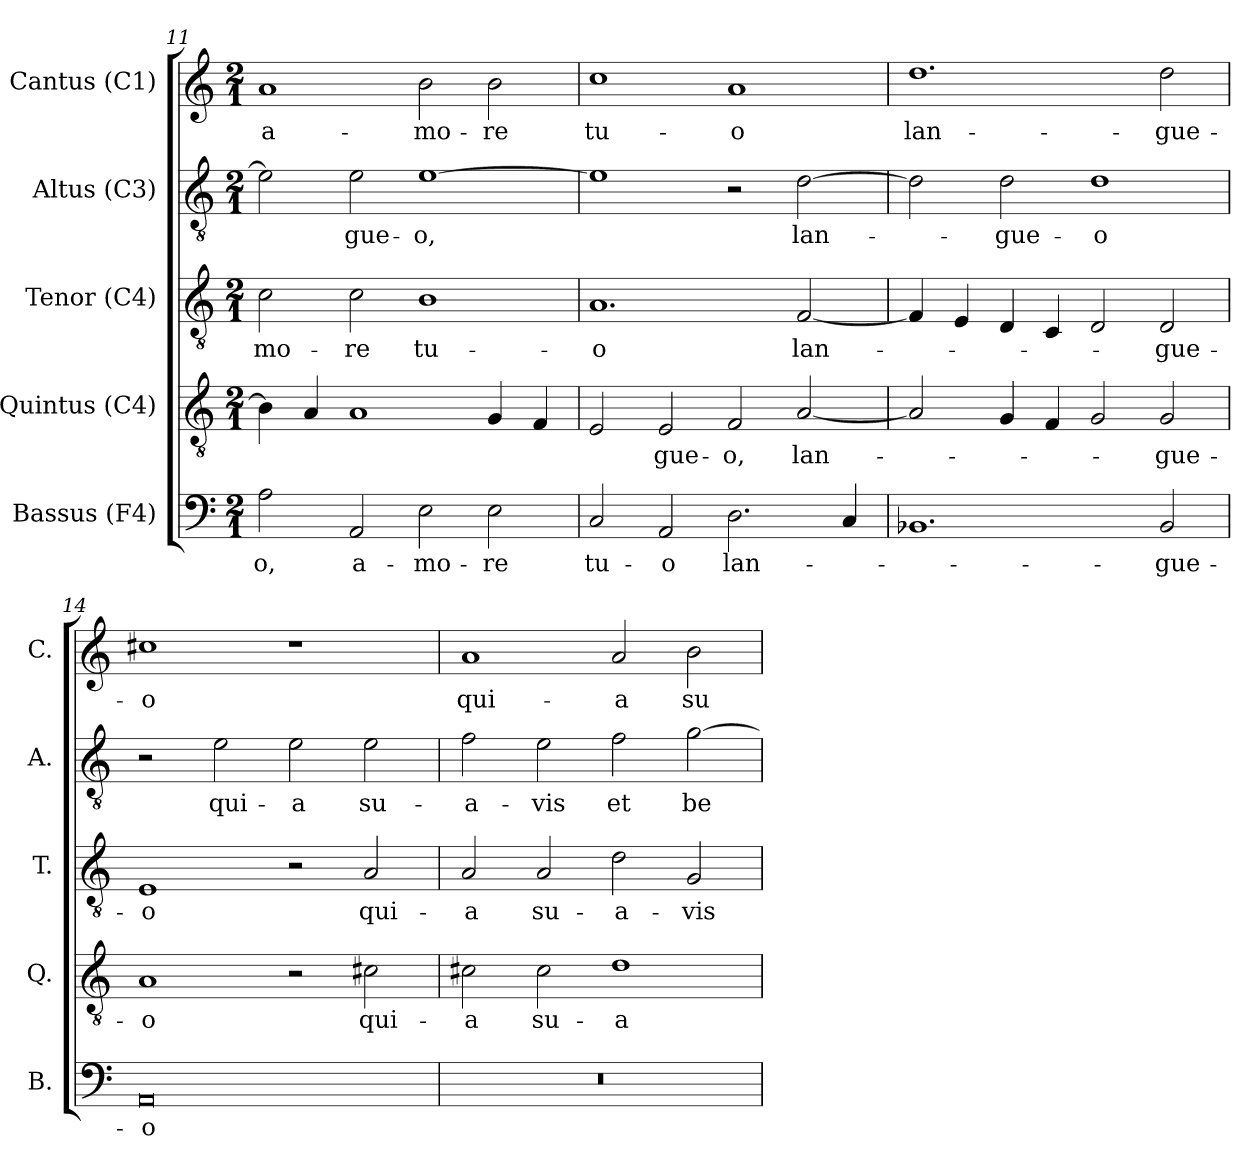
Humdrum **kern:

**kern	**text	**kern	**text	**kern	**text	**kern	**text	**kern	**text
*part5	*part5	*part4	*part4	*part3	*part3	*part2	*part2	*part1	*part1
*staff5	*staff5	*staff4	*staff4	*staff3	*staff3	*staff2	*staff2	*staff1	*staff1
*I"Bassus (F4)	*	*I"Quintus (C4)	*	*I"Tenor (C4)	*	*I"Altus (C3)	*	*I"Cantus (C1)	*
*I'B.	*	*I'Q.	*	*I'T.	*	*I'A.	*	*I'C.	*
*clefF4	*	*clefGv2	*	*clefGv2	*	*clefGv2	*	*clefG2	*
*	*	*ITrd7c12	*	*ITrd7c12	*	*ITrd7c12	*	*	*
*k[]	*	*k[]	*	*k[]	*	*k[]	*	*k[]	*
*C:	*	*C:	*	*C:	*	*C:	*	*C:	*
*M2/1	*	*M2/1	*	*M2/1	*	*M2/1	*	*M2/1	*
=11	=11	=11	=11	=11	=11	=11	=11	=11	=11
!	!LO:LY:b:color=#000000	!	!	!	!	!	!	!	!
!	!	!	!	!	!LO:LY:b:color=#000000	!	!	!	!
!	!	!	!	!	!	!	!	!	!LO:LY:b:color=#000000
2Ai\	-o,	4BBi\]	.	2Ci\	-mo-	2Ei\]	.	1ai	a-
.	.	4AAi/	.	.	.	.	.	.	.
!	!LO:LY:b:color=#000000	!	!	!	!	!	!	!	!
!	!	!	!	!	!LO:LY:b:color=#000000	!	!	!	!
!	!	!	!	!	!	!	!LO:LY:b:color=#000000	!	!
2AAi/	a-	1AAi	.	2Ci\	-re	2Ei\	-gue-	.	.
!	!LO:LY:b:color=#000000	!	!	!	!	!	!	!	!
!	!	!	!	!	!LO:LY:b:color=#000000	!	!	!	!
!	!	!	!	!	!	!	!LO:LY:b:color=#000000	!	!
!	!	!	!	!	!	!	!	!	!LO:LY:b:color=#000000
2Ei\	-mo-	.	.	1BBi	tu-	[1Ei	-o,	2bi\	-mo-
!	!LO:LY:b:color=#000000	!	!	!	!	!	!	!	!
!	!	!	!	!	!	!	!	!	!LO:LY:b:color=#000000
2Ei\	-re	4GGi/	.	.	.	.	.	2bi\	-re
.	.	4FFi/	.	.	.	.	.	.	.
!!LO:PB:g=z
=12	=12	=12	=12	=12	=12	=12	=12	=12	=12
!	!LO:LY:b:color=#000000	!	!	!	!	!	!	!	!
!	!	!	!	!	!LO:LY:b:color=#000000	!	!	!	!
!	!	!	!	!	!	!	!	!	!LO:LY:b:color=#000000
2Ci/	tu-	2EEi/	.	1.AAi	-o	1Ei]	.	1cci	tu-
!	!LO:LY:b:color=#000000	!	!	!	!	!	!	!	!
!	!	!	!LO:LY:b:color=#000000	!	!	!	!	!	!
2AAi/	-o	2EEi/	-gue-	.	.	.	.	.	.
!	!LO:LY:b:color=#000000	!	!	!	!	!	!	!	!
!	!	!	!LO:LY:b:color=#000000	!	!	!	!	!	!
!	!	!	!	!	!	!	!	!	!LO:LY:b:color=#000000
2.Di\	lan-	2FFi/	-o,	.	.	2r	.	1ai	-o
!	!	!	!LO:LY:b:color=#000000	!	!	!	!	!	!
!	!	!	!	!	!LO:LY:b:color=#000000	!	!	!	!
!	!	!	!	!	!	!	!LO:LY:b:color=#000000	!	!
.	.	[2AAi/	lan-	[2FFi/	lan-	[2Di\	lan-	.	.
4Ci/	.	.	.	.	.	.	.	.	.
=13	=13	=13	=13	=13	=13	=13	=13	=13	=13
!	!	!	!	!	!	!	!	!	!LO:LY:b:color=#000000
1.BB-Xi	.	2AAi/]	.	4FFi/]	.	2Di\]	.	1.ddi	lan-
.	.	.	.	4EEi/	.	.	.	.	.
!	!	!	!	!	!	!	!LO:LY:b:color=#000000	!	!
.	.	4GGi/	.	4DDi/	.	2Di\	-gue-	.	.
.	.	4FFi/	.	4CCi/	.	.	.	.	.
!	!	!	!	!	!	!	!LO:LY:b:color=#000000	!	!
.	.	2GGi/	.	2DDi/	.	1Di	-o	.	.
!	!LO:LY:b:color=#000000	!	!	!	!	!	!	!	!
!	!	!	!LO:LY:b:color=#000000	!	!	!	!	!	!
!	!	!	!	!	!LO:LY:b:color=#000000	!	!	!	!
!	!	!	!	!	!	!	!	!	!LO:LY:b:color=#000000
2BB-i/	-gue-	2GGi/	-gue-	2DDi/	-gue-	.	.	2ddi\	-gue-
=14	=14	=14	=14	=14	=14	=14	=14	=14	=14
!	!LO:LY:b:color=#000000	!	!	!	!	!	!	!	!
!	!	!	!LO:LY:b:color=#000000	!	!	!	!	!	!
!	!	!	!	!	!LO:LY:b:color=#000000	!	!	!	!
!	!	!	!	!	!	!	!	!	!LO:LY:b:color=#000000
0AAi	-o	1AAi	-o	1EEi	-o	2r	.	1cc#Xi	-o
!	!	!	!	!	!	!	!LO:LY:b:color=#000000	!	!
.	.	.	.	.	.	2Ei\	qui-	.	.
!	!	!	!	!	!	!	!LO:LY:b:color=#000000	!	!
.	.	2r	.	2r	.	2Ei\	-a	1r	.
!	!	!	!LO:LY:b:color=#000000	!	!	!	!	!	!
!	!	!	!	!	!LO:LY:b:color=#000000	!	!	!	!
!	!	!	!	!	!	!	!LO:LY:b:color=#000000	!	!
.	.	2C#Xi\	qui-	2AAi/	qui-	2Ei\	su-	.	.
=15	=15	=15	=15	=15	=15	=15	=15	=15	=15
!LO:N:vis=1	!	!	!	!	!	!	!	!	!
!	!	!	!LO:LY:b:color=#000000	!	!	!	!	!	!
!	!	!	!	!	!LO:LY:b:color=#000000	!	!	!	!
!	!	!	!	!	!	!	!LO:LY:b:color=#000000	!	!
!	!	!	!	!	!	!	!	!	!LO:LY:b:color=#000000
0r	.	2C#i\	-a	2AAi/	-a	2Fi\	-a-	1ai	qui-
!	!	!	!LO:LY:b:color=#000000	!	!	!	!	!	!
!	!	!	!	!	!LO:LY:b:color=#000000	!	!	!	!
!	!	!	!	!	!	!	!LO:LY:b:color=#000000	!	!
.	.	2C#i\	su-	2AAi/	su-	2Ei\	-vis	.	.
!	!	!	!LO:LY:b:color=#000000	!	!	!	!	!	!
!	!	!	!	!	!LO:LY:b:color=#000000	!	!	!	!
!	!	!	!	!	!	!	!LO:LY:b:color=#000000	!	!
!	!	!	!	!	!	!	!	!	!LO:LY:b:color=#000000
.	.	1Di	-a-	2Di\	-a-	2Fi\	et	2ai/	-a
!	!	!	!	!	!LO:LY:b:color=#000000	!	!	!	!
!	!	!	!	!	!	!	!LO:LY:b:color=#000000	!	!
!	!	!	!	!	!	!	!	!	!LO:LY:b:color=#000000
.	.	.	.	2GGi/	-vis	[2Gi\	be-	2bi\	su-
=	=	=	=	=	=	=	=	=	=
*-	*-	*-	*-	*-	*-	*-	*-	*-	*-
